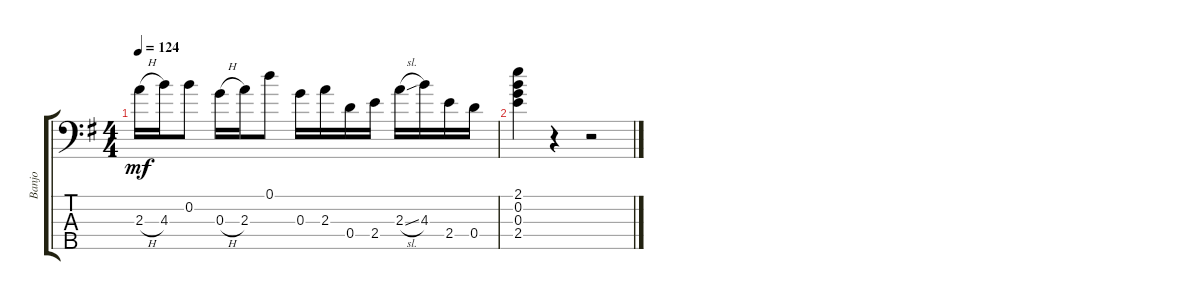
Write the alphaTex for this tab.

\track ("Banjo" "Banjo") {instrument acousticguitarnylon}
\staff {score tabs}
\tuning (D4 B3 G3 D3 G4) {hide}
\ts (4 4)
\tempo 124
\clef f4
\ks g
2.3{h}.16{dy mf} 4.3.16 0.2.8 0.3{h}.16 2.3.16 0.1.8 0.3.16 2.3.16 0.4.16 2.4.16 2.3{sl}.16 4.3.16 2.4.16 0.4.16 |
(2.1 0.2 0.3 2.4).4 r.4 r.2
